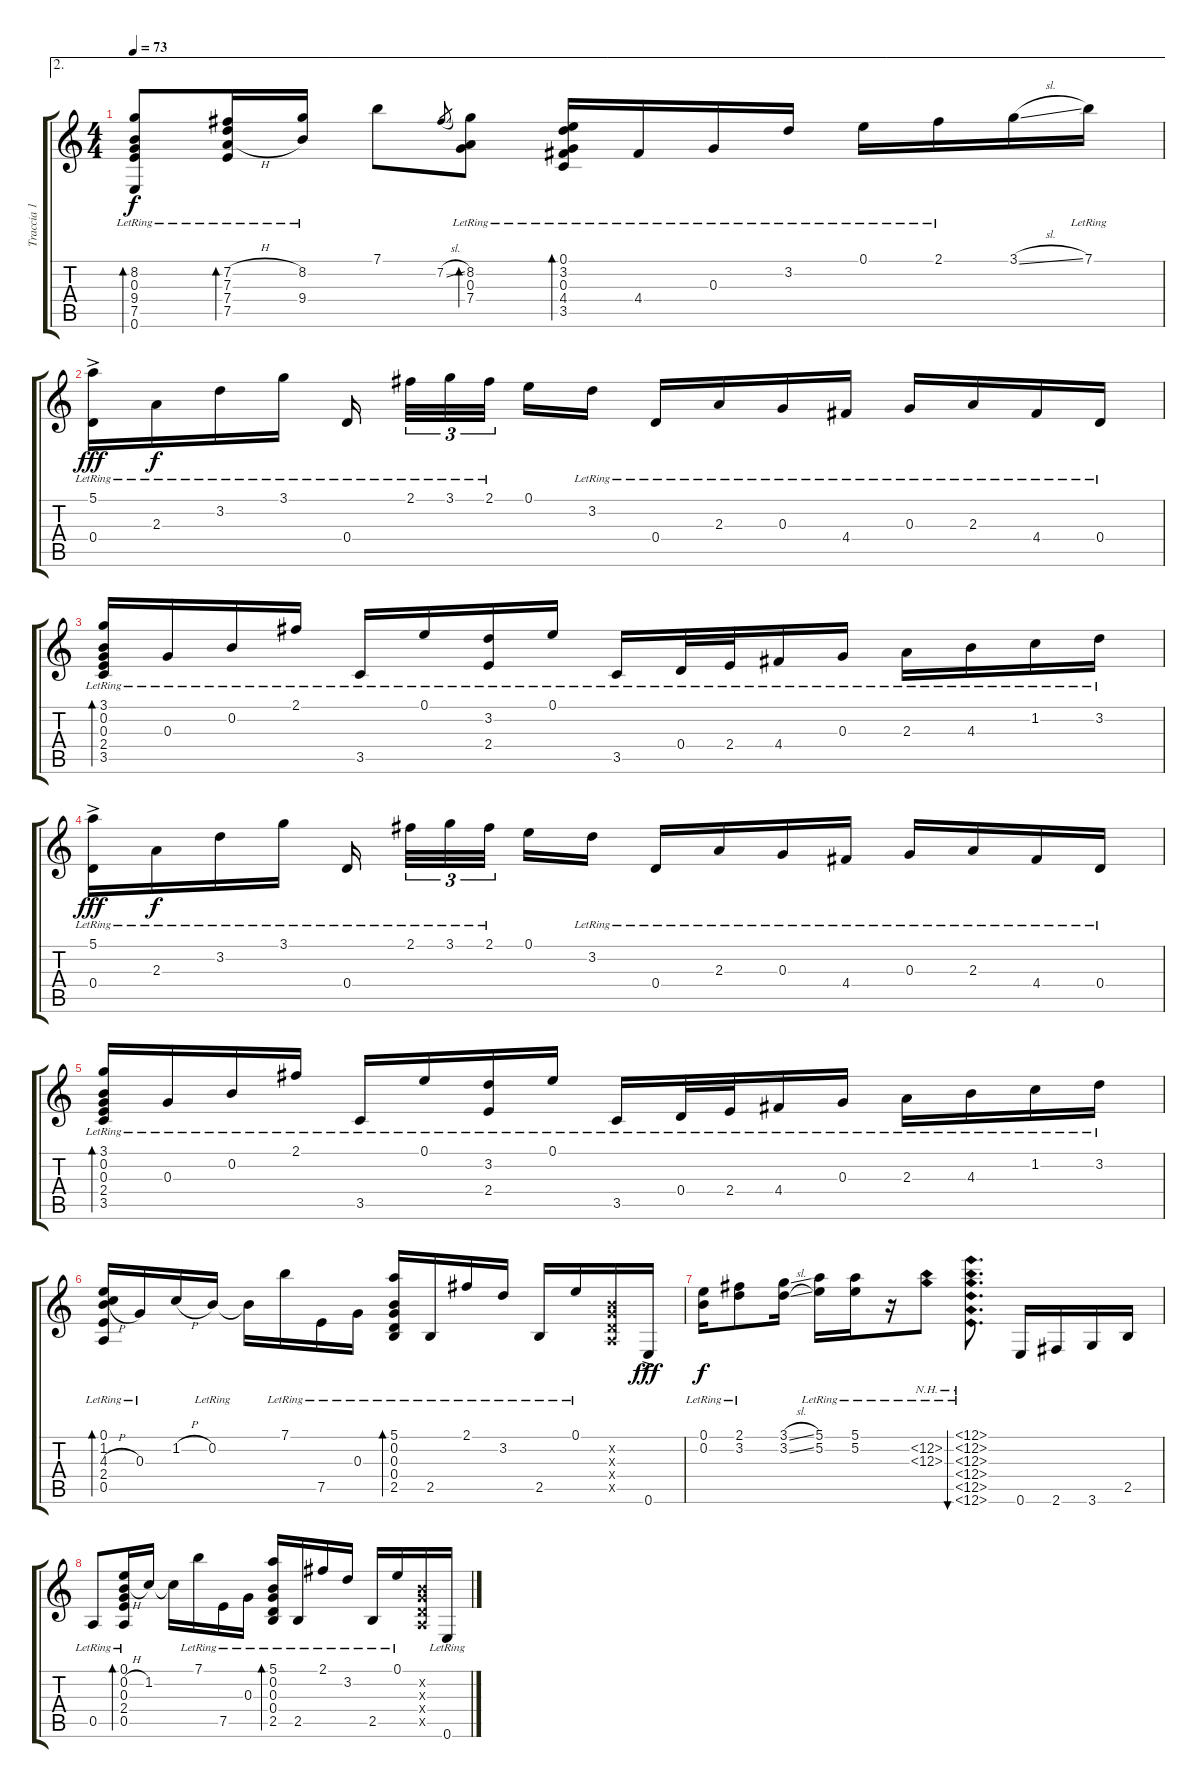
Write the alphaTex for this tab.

\track ("Traccia 1" "Traccia 1") {instrument acousticguitarnylon}
\staff {score tabs}
\tuning (E4 B3 G3 D3 A2 E2) {hide}
\ae 2
\ts (4 4)
\tempo 73
\clef g2
\ks c
(8.2 0.3 9.4 7.5 0.6{lr}).8{bd 480 dy f} (7.2{h} 7.3{lr} 7.4{h} 7.5{lr}).16{bd 480} (8.2{lr} 9.4{lr}).16 7.1.8 7.2{sl}.8{gr} (8.2{lr} 0.3{lr} 7.4{lr}).8{bd 480} (0.1{lr} 3.2{lr} 0.3{lr} 4.4{lr} 3.5{lr}).16{bd 480} 4.4{lr}.16 0.3{lr}.16 3.2{lr}.16 0.1{lr}.16 2.1{lr}.16 3.1{sl}.16 7.1{lr}.16 |
(5.1{ac} 0.4{lr}).16{dy fff} 2.3{lr}.16{dy f} 3.2{lr}.16 3.1{lr}.16 0.4{lr}.16{beam splitsecondary} 2.1{lr}.32{tu (3 2)} 3.1{lr}.32{tu (3 2)} 2.1{lr}.32{tu (3 2) beam splitsecondary} 0.1.16 3.2{lr}.16 0.4{lr}.16 2.3{lr}.16 0.3{lr}.16 4.4{lr}.16 0.3{lr}.16 2.3{lr}.16 4.4{lr}.16 0.4{lr}.16 |
(3.1{lr} 0.2{lr} 0.3{lr} 2.4{lr} 3.5).16{bd 480} 0.3{lr}.16 0.2{lr}.16 2.1{lr}.16 3.5{lr}.16 0.1{lr}.16 (3.2{lr} 2.4{lr}).16 0.1{lr}.16 3.5{lr}.16 0.4{lr}.32 2.4{lr}.32 4.4{lr}.16 0.3{lr}.16 2.3{lr}.16 4.3{lr}.16 1.2{lr}.16 3.2{lr}.16 |
(5.1{ac lr} 0.4{lr}).16{dy fff} 2.3{lr}.16{dy f} 3.2{lr}.16 3.1{lr}.16 0.4{lr}.16{beam splitsecondary} 2.1{lr}.32{tu (3 2)} 3.1{lr}.32{tu (3 2)} 2.1{lr}.32{tu (3 2) beam splitsecondary} 0.1.16 3.2{lr}.16 0.4{lr}.16 2.3{lr}.16 0.3{lr}.16 4.4{lr}.16 0.3{lr}.16 2.3{lr}.16 4.4{lr}.16 0.4{lr}.16 |
(3.1{lr} 0.2{lr} 0.3{lr} 2.4{lr} 3.5).16{bd 480} 0.3{lr}.16 0.2{lr}.16 2.1{lr}.16 3.5{lr}.16 0.1{lr}.16 (3.2{lr} 2.4{lr}).16 0.1{lr}.16 3.5{lr}.16 0.4{lr}.32 2.4{lr}.32 4.4{lr}.16 0.3{lr}.16 2.3{lr}.16 4.3{lr}.16 1.2{lr}.16 3.2{lr}.16 |
(0.1{lr} 1.2{lr} 4.3{h} 2.4{lr} 0.5{lr}).16{bd 480} 0.3{lr}.16 1.2{h}.16 0.2{lr}.16 0.2{t}.16 7.1{lr}.16 7.5{lr}.16 0.3{lr}.16 (5.1{lr} 0.2{lr} 0.3{lr} 0.4{lr} 2.5{lr}).16{bd 480} 2.5{lr}.16 2.1{lr}.16 3.2{lr}.16 2.5{lr}.16 0.1{lr}.16 (0.2{x} 0.3{x} 0.4{x} 0.5{x}).16 0.6{ac}.16{dy fff} |
(0.1{lr} 0.2{lr}).16{dy f} (2.1{lr} 3.2{lr}).8 (3.1{sl} 3.2{sl}).16 (5.1{lr} 5.2{lr}).16 (5.1{lr} 5.2{lr}).16 r.16 (12.2{nh lr} 12.3{nh lr}).8 (12.1{nh lr} 12.2{nh lr} 12.3{nh lr} 12.4{nh lr} 12.5{nh lr} 12.6{nh lr}).8{d bu 120} 0.6.16 2.6.16 3.6.16 2.5.16 |
0.5{lr}.8 (0.1 0.2{h} 0.3{lr} 2.4{lr} 0.5{lr}).16{bd 240} 1.2.16 1.2{t}.16 7.1{lr}.16 7.5{lr}.16 0.3{lr}.16 (5.1{lr} 0.2{lr} 0.3{lr} 0.4{lr} 2.5{lr}).16{bd 240} 2.5{lr}.16 2.1{lr}.16 3.2{lr}.16 2.5{lr}.16 0.1{lr}.16 (0.2{x} 0.3{x} 0.4{x} 0.5{x}).16 0.6{lr}.16
